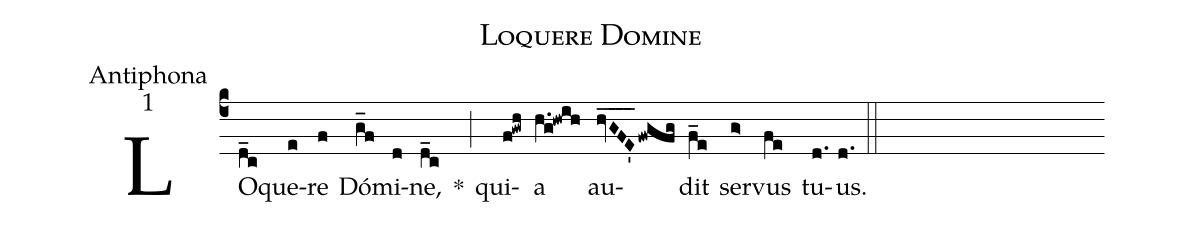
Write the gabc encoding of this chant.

name:Loquere Domine;
office-part:Antiphona;
mode:1;
%%
(c4) LO(d_c)que(e)re(f) Dó(g_f)mi(d)ne,(d_c) *(;) qui(f!gwh)a(h.g!hwih) au(hvGFE'____/fwgfg)dit(f_e) ser(g>)vus(fe) tu(d.)us.(d.) (::)
